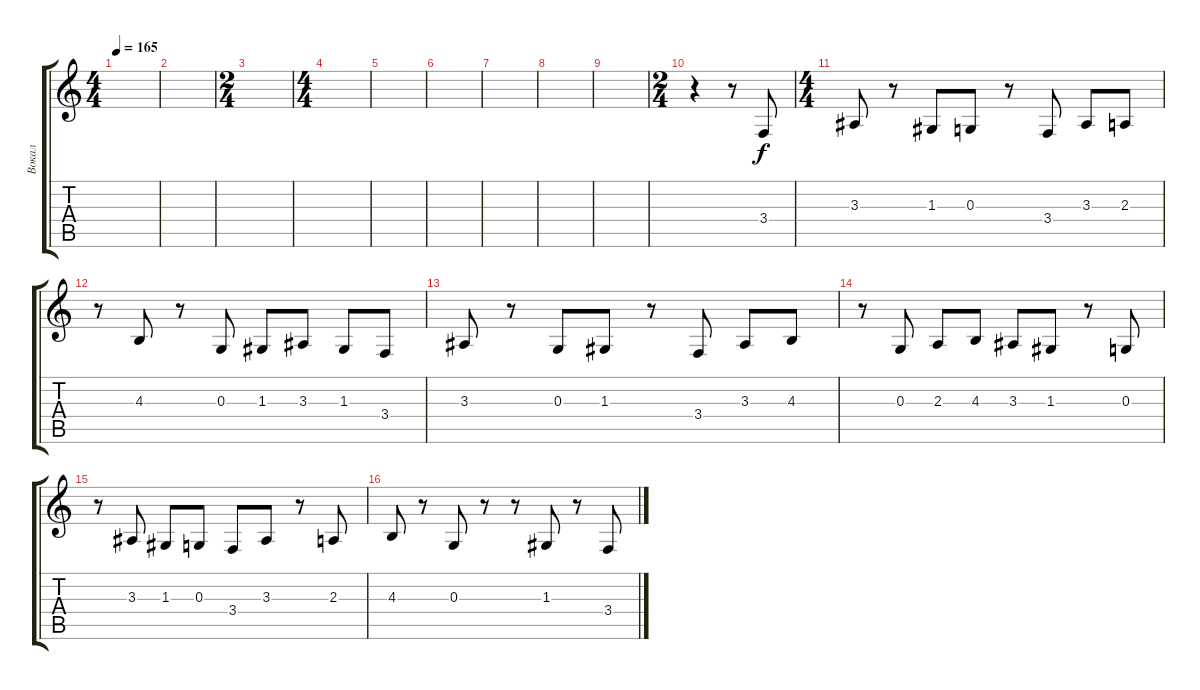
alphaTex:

\track ("Вокал" "Вокал") {instrument tenorsax}
\staff {score tabs}
\tuning (E4 B3 G3 D3 A2 E2) {hide}
\ts (4 4)
\tempo 165
\clef g2
\ks c
|
|
\ts (2 4)
|
\ts (4 4)
|
|
|
|
|
|
\ts (2 4)
r.4 r.8 3.4.8 |
\ts (4 4)
3.3.8 r.8 1.3.8 0.3.8 r.8 3.4.8 3.3.8 2.3.8 |
r.8 4.3.8 r.8 0.3.8 1.3.8 3.3.8 1.3.8 3.4.8 |
3.3.8 r.8 0.3.8 1.3.8 r.8 3.4.8 3.3.8 4.3.8 |
r.8 0.3.8 2.3.8 4.3.8 3.3.8 1.3.8 r.8 0.3.8 |
r.8 3.3.8 1.3.8 0.3.8 3.4.8 3.3.8 r.8 2.3.8 |
4.3.8 r.8 0.3.8 r.8 r.8 1.3.8 r.8 3.4.8
